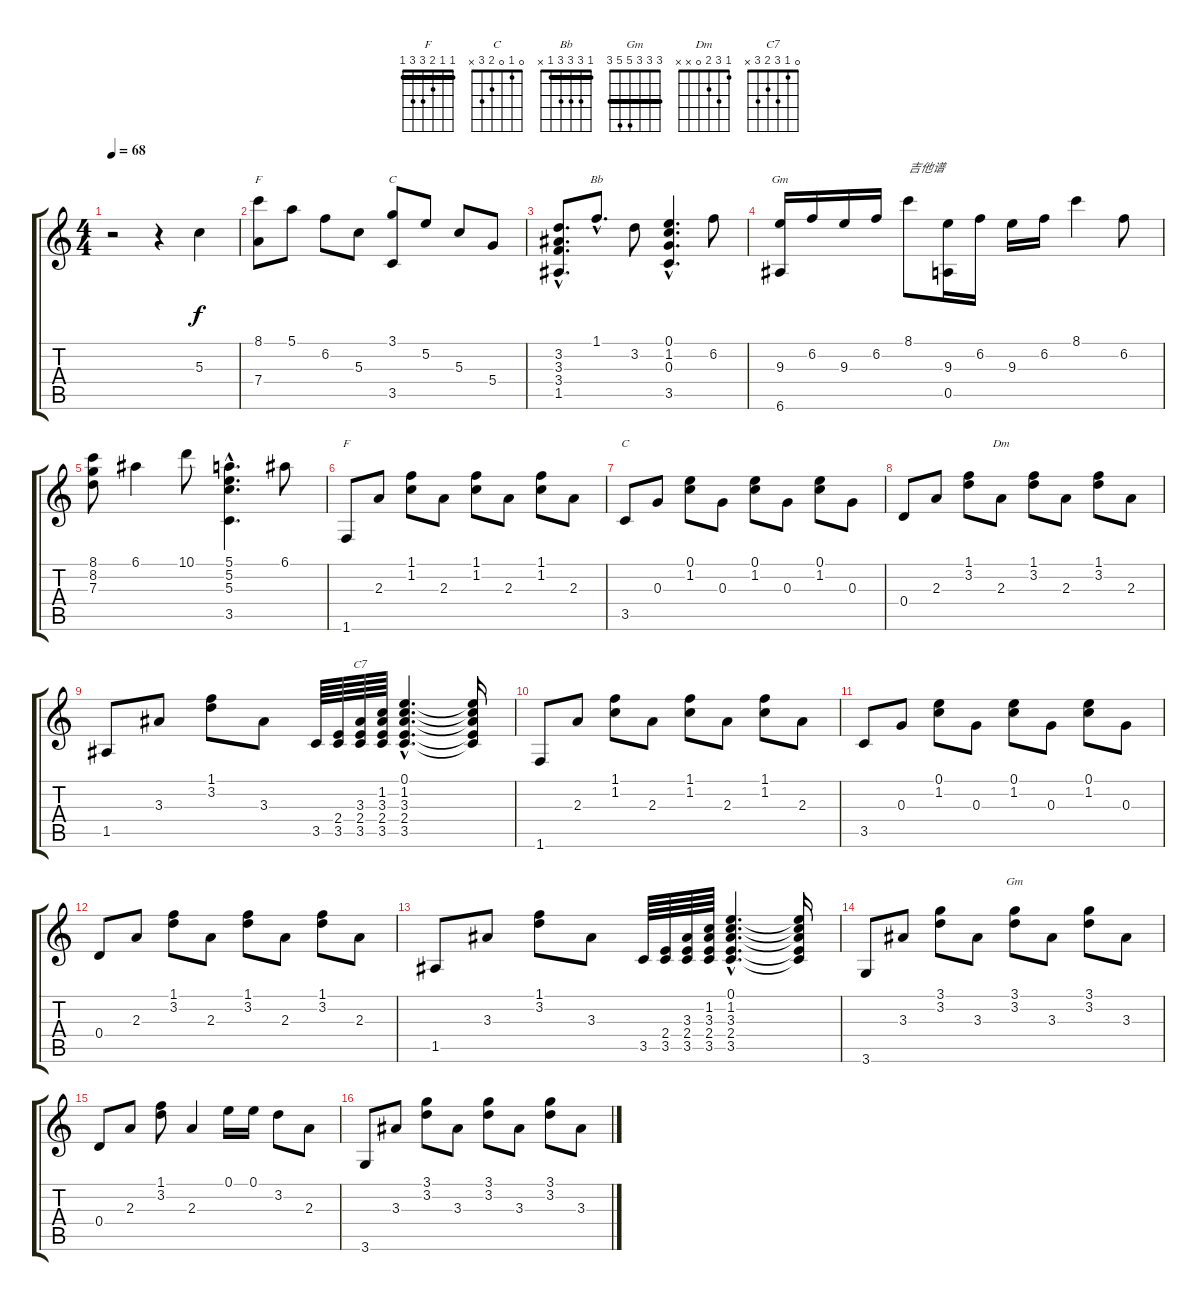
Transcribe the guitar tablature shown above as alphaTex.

\track "" {instrument acousticguitarnylon}
\staff {score tabs}
\tuning (E4 B3 G3 D3 A2 E2) {hide}
\chord ("F" 5 6 5 7 8 x) {firstfret 5 barre 5}
\chord ("C" 3 5 5 5 3 x) {barre 3}
\chord ("Bb" 1 3 3 3 1 x) {barre 1}
\chord ("Gm" 6 8 7 5 x x) {firstfret 5}
\chord ("F" 1 1 2 3 3 1) {barre 1}
\chord ("C" 0 1 0 2 3 x)
\chord ("Dm" 1 3 2 0 x x)
\chord ("C7" 0 1 3 2 3 x)
\chord ("Gm" 3 3 3 5 5 3) {barre 3}
\ts (4 4)
\tempo 68
\clef g2
\ks c
r.2{dy f instrument acousticguitarnylon} r.4 5.3.4 |
(8.1 7.4).8{ch "F"} 5.1.8 6.2.8 5.3.8 (3.1 3.5).8{ch "C"} 5.2.8 5.3.8 5.4.8 |
(3.2{hac} 3.3{hac} 3.4{hac} 1.5{hac}).8{d} 1.1{hac}.8{d ch "Bb"} 3.2.8 (0.1{hac} 1.2{hac} 0.3{hac} 3.5{hac}).4{d} 6.2.8 |
(9.3 6.6).16{ch "Gm"} 6.2.16 9.3.16 6.2.16 8.1.8{txt "吉他谱"} (9.3 0.5).16 6.2.16 9.3.16 6.2.16 8.1.4 6.2.8 |
(8.1 8.2 7.3).8 6.1.4 10.1.8 (5.1{hac} 5.2{hac} 5.3{hac} 3.5{hac}).4{d} 6.1.8 |
1.6.8{ch "F"} 2.3.8 (1.1 1.2).8 2.3.8 (1.1 1.2).8 2.3.8 (1.1 1.2).8 2.3.8 |
3.5.8{ch "C"} 0.3.8 (0.1 1.2).8 0.3.8 (0.1 1.2).8 0.3.8 (0.1 1.2).8 0.3.8 |
0.4.8 2.3.8 (1.1 3.2).8 2.3.8{ch "Dm"} (1.1 3.2).8 2.3.8 (1.1 3.2).8 2.3.8 |
1.5.8 3.3.8 (1.1 3.2).8 3.3.8 3.5.64 (2.4 3.5).64 (3.3 2.4 3.5).64{ch "C7"} (1.2 3.3 2.4 3.5).64 (0.1{hac} 1.2{hac} 3.3{hac} 2.4{hac} 3.5{hac}).4{d} (0.1{t} 1.2{t} 3.3{t} 2.4{t} 3.5{t}).16 |
1.6.8 2.3.8 (1.1 1.2).8 2.3.8 (1.1 1.2).8 2.3.8 (1.1 1.2).8 2.3.8 |
3.5.8 0.3.8 (0.1 1.2).8 0.3.8 (0.1 1.2).8 0.3.8 (0.1 1.2).8 0.3.8 |
0.4.8 2.3.8 (1.1 3.2).8 2.3.8 (1.1 3.2).8 2.3.8 (1.1 3.2).8 2.3.8 |
1.5.8 3.3.8 (1.1 3.2).8 3.3.8 3.5.64 (2.4 3.5).64 (3.3 2.4 3.5).64 (1.2 3.3 2.4 3.5).64 (0.1{hac} 1.2{hac} 3.3{hac} 2.4{hac} 3.5{hac}).4{d} (0.1{t} 1.2{t} 3.3{t} 2.4{t} 3.5{t}).16 |
3.6.8 3.3.8 (3.1 3.2).8 3.3.8 (3.1 3.2).8{ch "Gm"} 3.3.8 (3.1 3.2).8 3.3.8 |
0.4.8 2.3.8 (1.1 3.2).8 2.3.4 0.1.16 0.1.16 3.2.8 2.3.8 |
3.6.8 3.3.8 (3.1 3.2).8 3.3.8 (3.1 3.2).8 3.3.8 (3.1 3.2).8 3.3.8
